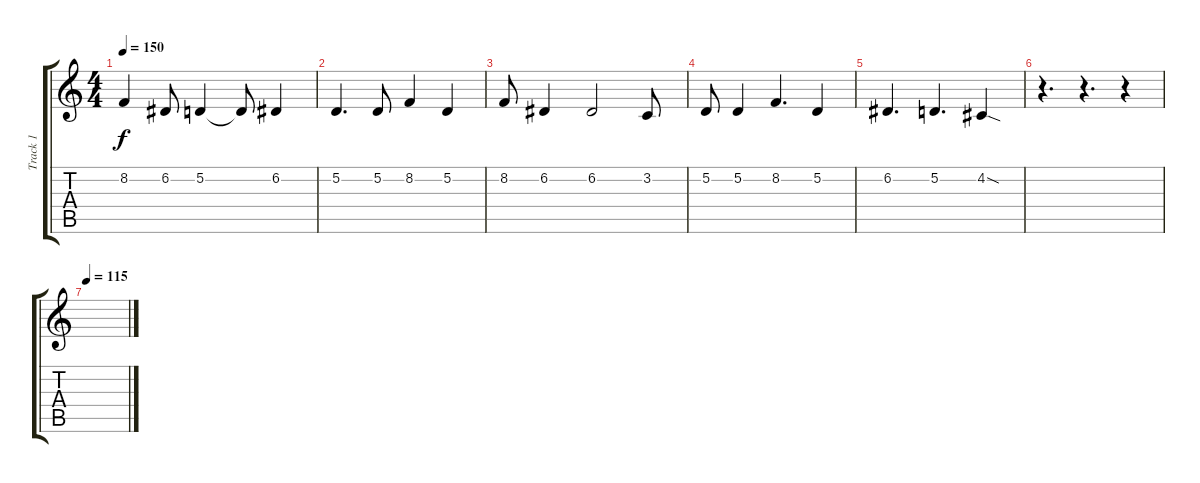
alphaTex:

\track ("Track 1" "Track 1") {instrument altosax}
\staff {score tabs}
\tuning (D4 A3 F3 C3 G2 D2) {hide}
\ts (4 4)
\tempo 150
\clef g2
\ks c
8.2.4{dy f} 6.2.8 5.2.4 5.2{t}.8 6.2.4 |
5.2.4{d} 5.2.8 8.2.4 5.2.4 |
8.2.8 6.2.4 6.2.2 3.2.8 |
5.2.8 5.2.4 8.2.4{d} 5.2.4 |
6.2.4{d} 5.2.4{d} 4.2{sod}.4 |
r.4{d} r.4{d} r.4 |
\tempo 115
